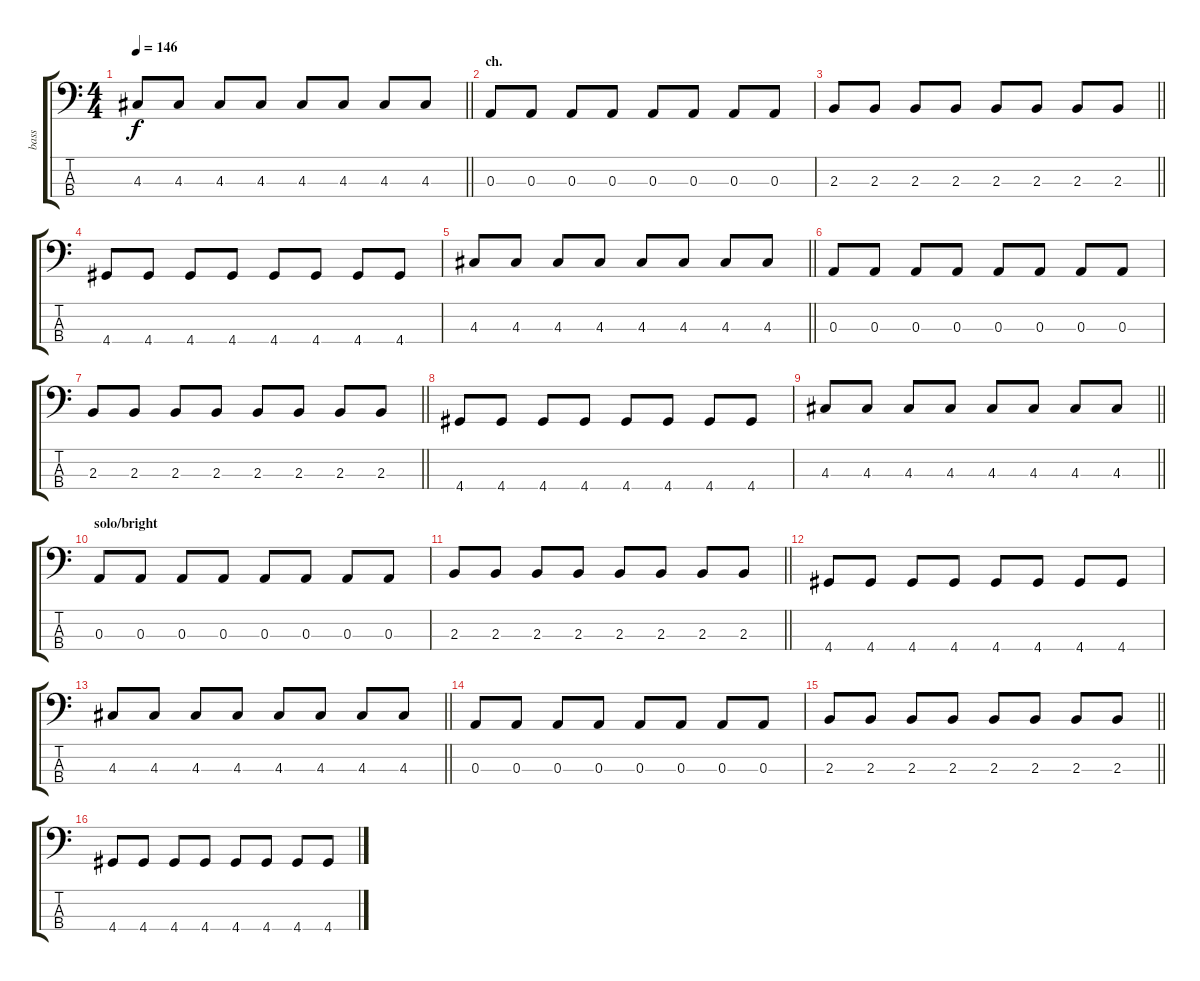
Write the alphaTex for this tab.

\track ("bass" "bass") {instrument electricbasspick}
\staff {score tabs}
\tuning (G2 D2 A1 E1) {hide}
\ts (4 4)
\tempo 146
\clef f4
\barLineRight lightlight
\ks c
4.3.8{dy f} 4.3.8 4.3.8 4.3.8 4.3.8 4.3.8 4.3.8 4.3.8 |
\section ("" "ch.")
0.3.8 0.3.8 0.3.8 0.3.8 0.3.8 0.3.8 0.3.8 0.3.8 |
\barLineRight lightlight
2.3.8 2.3.8 2.3.8 2.3.8 2.3.8 2.3.8 2.3.8 2.3.8 |
4.4.8 4.4.8 4.4.8 4.4.8 4.4.8 4.4.8 4.4.8 4.4.8 |
\barLineRight lightlight
4.3.8 4.3.8 4.3.8 4.3.8 4.3.8 4.3.8 4.3.8 4.3.8 |
0.3.8 0.3.8 0.3.8 0.3.8 0.3.8 0.3.8 0.3.8 0.3.8 |
\barLineRight lightlight
2.3.8 2.3.8 2.3.8 2.3.8 2.3.8 2.3.8 2.3.8 2.3.8 |
4.4.8 4.4.8 4.4.8 4.4.8 4.4.8 4.4.8 4.4.8 4.4.8 |
\barLineRight lightlight
4.3.8 4.3.8 4.3.8 4.3.8 4.3.8 4.3.8 4.3.8 4.3.8 |
\section ("" "solo/bright")
0.3.8 0.3.8 0.3.8 0.3.8 0.3.8 0.3.8 0.3.8 0.3.8 |
\barLineRight lightlight
2.3.8 2.3.8 2.3.8 2.3.8 2.3.8 2.3.8 2.3.8 2.3.8 |
4.4.8 4.4.8 4.4.8 4.4.8 4.4.8 4.4.8 4.4.8 4.4.8 |
\barLineRight lightlight
4.3.8 4.3.8 4.3.8 4.3.8 4.3.8 4.3.8 4.3.8 4.3.8 |
0.3.8 0.3.8 0.3.8 0.3.8 0.3.8 0.3.8 0.3.8 0.3.8 |
\barLineRight lightlight
2.3.8 2.3.8 2.3.8 2.3.8 2.3.8 2.3.8 2.3.8 2.3.8 |
4.4.8 4.4.8 4.4.8 4.4.8 4.4.8 4.4.8 4.4.8 4.4.8
